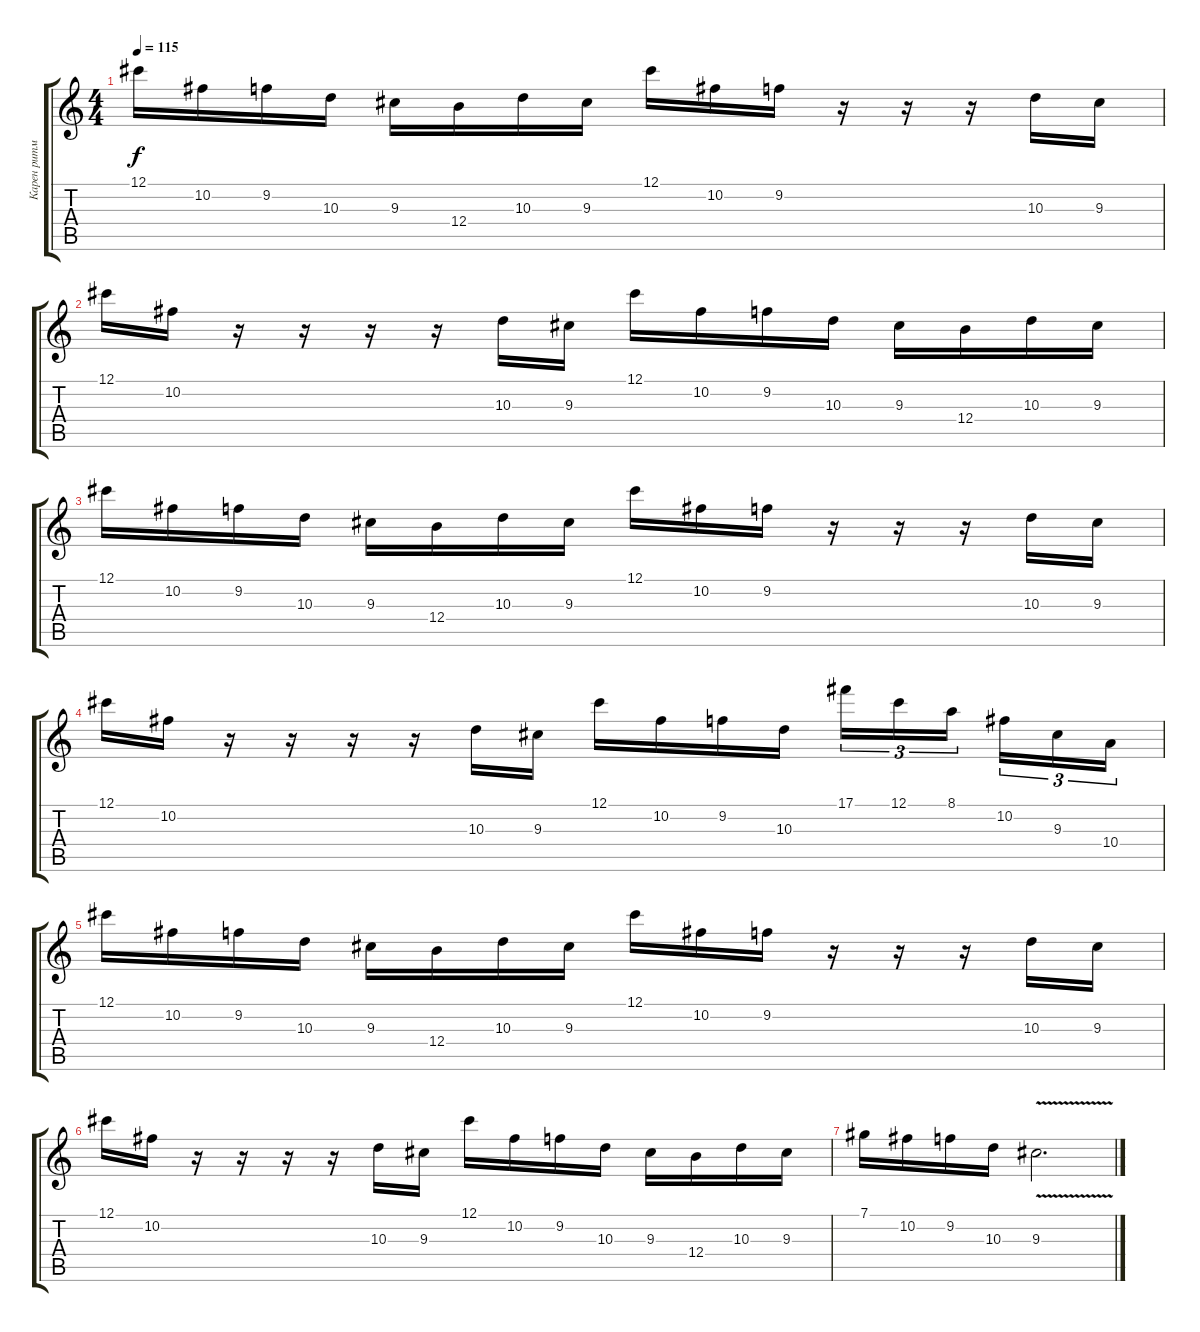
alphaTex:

\track ("Карен ритм" "Карен ритм") {instrument overdrivenguitar}
\staff {score tabs}
\tuning (Db4 Ab3 E3 B2 Gb2 B1) {hide}
\ts (4 4)
\tempo 115
\clef g2
\ks c
12.1.16{dy f} 10.2.16 9.2.16 10.3.16 9.3.16 12.4.16 10.3.16 9.3.16 12.1.16 10.2.16 9.2.16 r.16 r.16 r.16 10.3.16 9.3.16 |
12.1.16 10.2.16 r.16 r.16 r.16 r.16 10.3.16 9.3.16 12.1.16 10.2.16 9.2.16 10.3.16 9.3.16 12.4.16 10.3.16 9.3.16 |
12.1.16 10.2.16 9.2.16 10.3.16 9.3.16 12.4.16 10.3.16 9.3.16 12.1.16 10.2.16 9.2.16 r.16 r.16 r.16 10.3.16 9.3.16 |
12.1.16 10.2.16 r.16 r.16 r.16 r.16 10.3.16 9.3.16 12.1.16 10.2.16 9.2.16 10.3.16 17.1.16{tu (3 2)} 12.1.16{tu (3 2)} 8.1.16{tu (3 2) beam splitsecondary} 10.2.16{tu (3 2)} 9.3.16{tu (3 2)} 10.4.16{tu (3 2)} |
12.1.16 10.2.16 9.2.16 10.3.16 9.3.16 12.4.16 10.3.16 9.3.16 12.1.16 10.2.16 9.2.16 r.16 r.16 r.16 10.3.16 9.3.16 |
12.1.16 10.2.16 r.16 r.16 r.16 r.16 10.3.16 9.3.16 12.1.16 10.2.16 9.2.16 10.3.16 9.3.16 12.4.16 10.3.16 9.3.16 |
7.1.16 10.2.16 9.2.16 10.3.16 9.3{v}.2{d}
